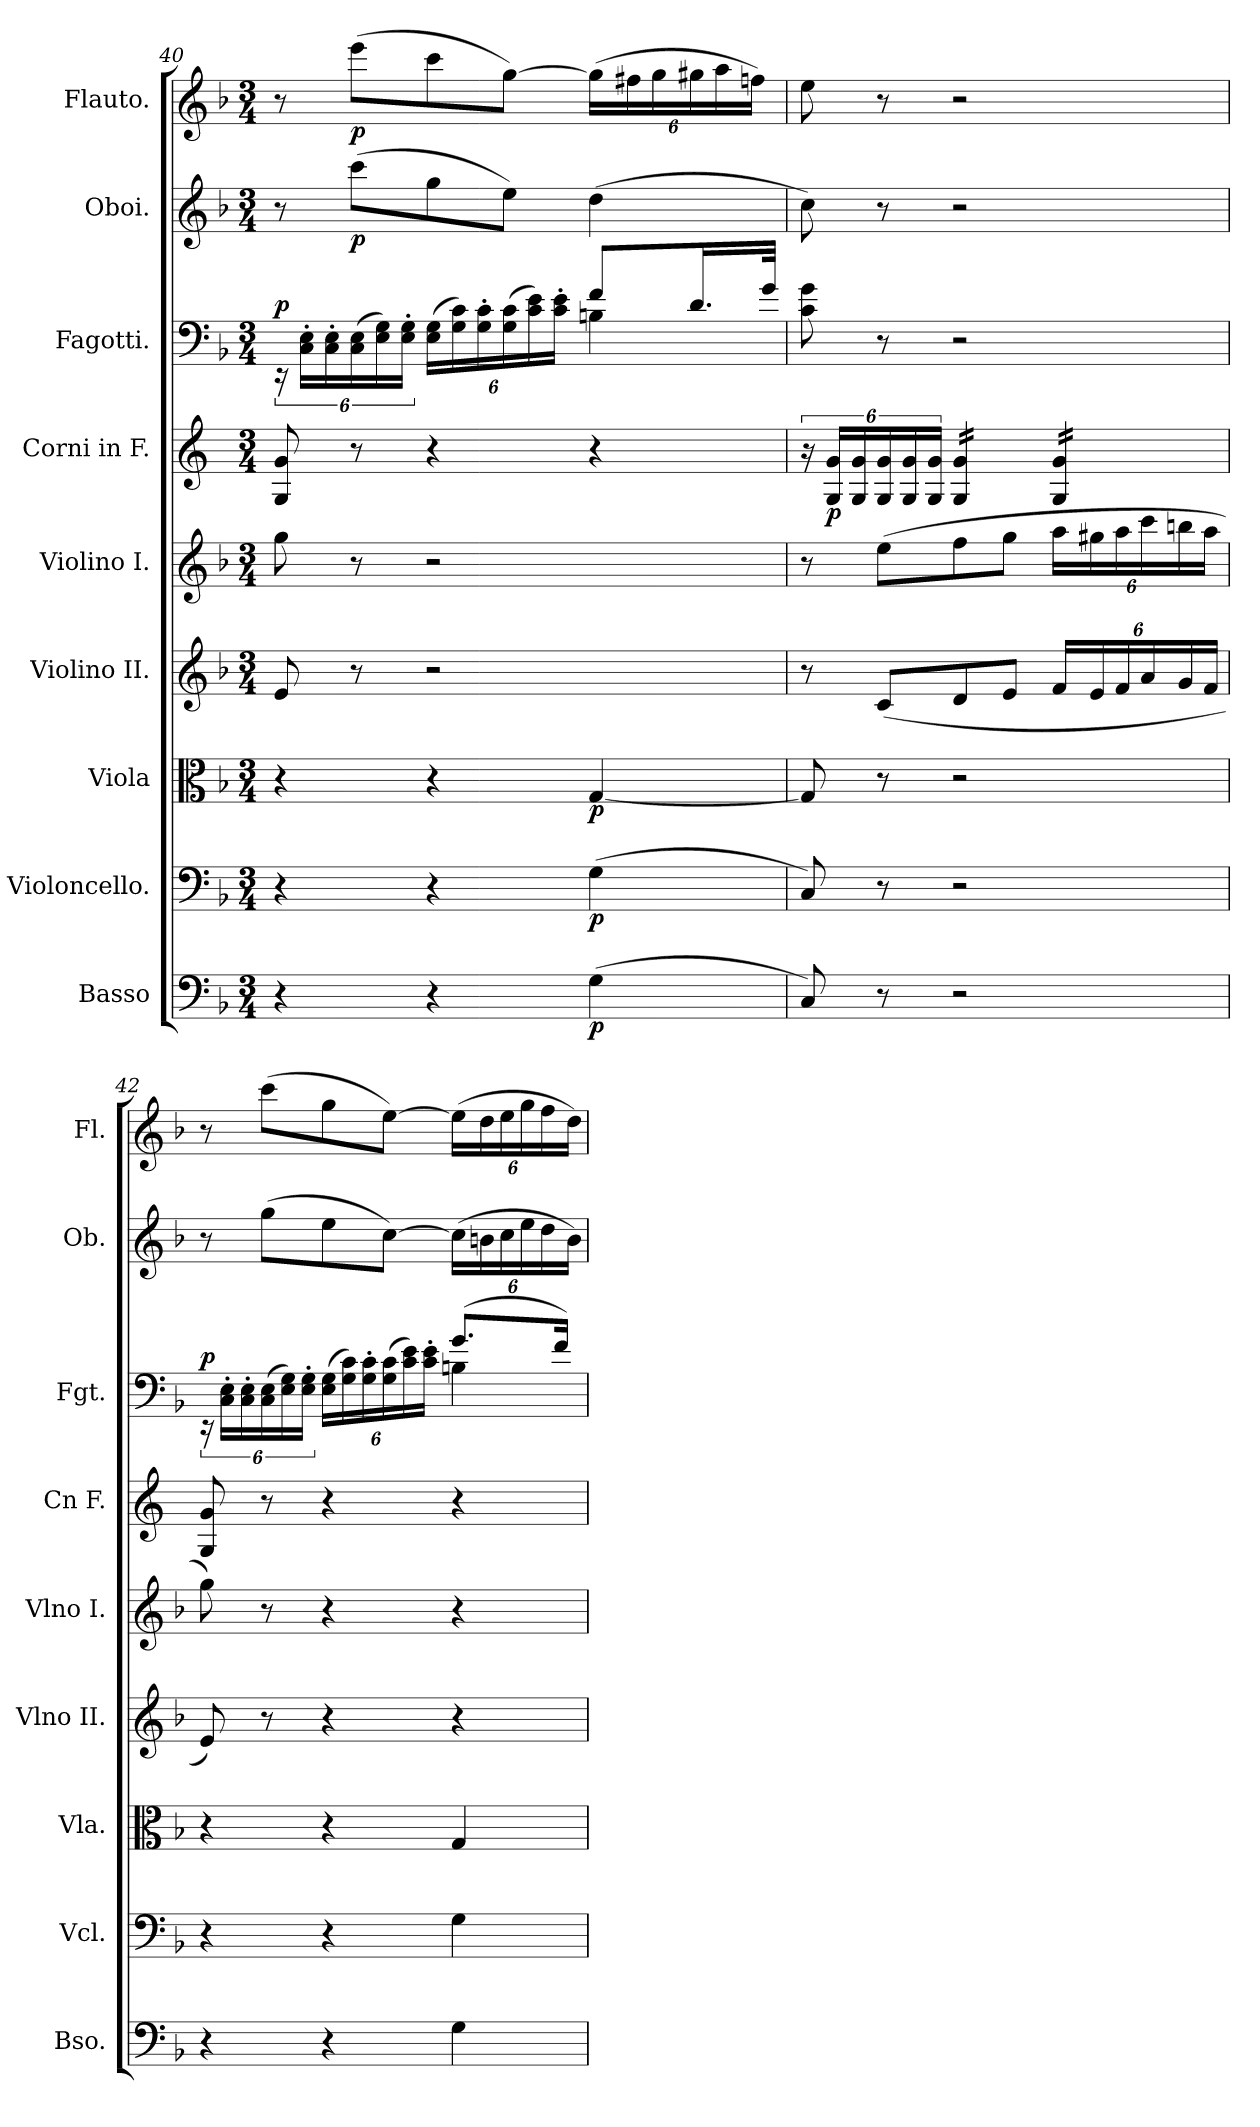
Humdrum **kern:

**kern	**dynam	**kern	**dynam	**kern	**dynam	**kern	**kern	**kern	**dynam	**kern	**dynam	**kern	**dynam	**kern	**dynam
*part9	*part9	*part8	*part8	*part7	*part7	*part6	*part5	*part4	*part4	*part3	*part3	*part2	*part2	*part1	*part1
*staff9	*staff9	*staff8	*staff8	*staff7	*staff7	*staff6	*staff5	*staff4	*staff4	*staff3	*staff3	*staff2	*staff2	*staff1	*staff1
*I"Basso	*	*I"Violoncello.	*	*I"Viola	*	*I"Violino II.	*I"Violino I.	*I"Corni in F.	*	*I"Fagotti.	*	*I"Oboi.	*	*I"Flauto.	*
*I'Bso.	*	*I'Vcl.	*	*I'Vla.	*	*I'Vlno II.	*I'Vlno I.	*I'Cn F.	*	*I'Fgt.	*	*I'Ob.	*	*I'Fl.	*
*clefF4	*	*clefF4	*	*clefC3	*	*clefG2	*clefG2	*clefG2	*	*clefF4	*	*clefG2	*	*clefG2	*
*ITrd7c12	*	*	*	*	*	*	*	*ITrd4c7	*	*	*	*	*	*	*
*k[b-]	*	*k[b-]	*	*k[b-]	*	*k[b-]	*k[b-]	*k[b-]	*	*k[b-]	*	*k[b-]	*	*k[b-]	*
*M3/4	*	*M3/4	*	*M3/4	*	*M3/4	*M3/4	*M3/4	*	*M3/4	*	*M3/4	*	*M3/4	*
=40	=40	=40	=40	=40	=40	=40	=40	=40	=40	=40	=40	=40	=40	=40	=40
*	*	*	*	*	*	*	*	*	*	*^	*	*	*	*	*
!	!	!	!	!	!	!	!	!	!	!	!	!LO:DY:a	!	!	!	!
4r	.	4r	.	4r	.	8e/	8gg\	8C/ 8c/	.	24rEE	2ryy	p	8r	.	8r	.
.	.	.	.	.	.	.	.	.	.	24C\' 24E\'LL	.	.	.	.	.	.
.	.	.	.	.	.	.	.	.	.	24C\' 24E\'	.	.	.	.	.	.
*	*	*	*	*	*	*	*	*	*	*Xbrackettup	*	*	*	*	*	*
!	!	!	!	!	!	!	!	!	!	!	!	!	!	!LO:DY:b	!	!LO:DY:b
.	.	.	.	.	.	8r	8r	8r	.	(>24C\ 24E\	.	.	(>8ccc\L	p	(>8eee\L	p
.	.	.	.	.	.	.	.	.	.	24E\ 24G\)	.	.	.	.	.	.
.	.	.	.	.	.	.	.	.	.	24E\' 24G\'JJ	.	.	.	.	.	.
4r	.	4r	.	4r	.	2r	2r	4r	.	(>24E\ 24G\LL	.	.	8gg\	.	8ccc\	.
.	.	.	.	.	.	.	.	.	.	24G\ 24c\)	.	.	.	.	.	.
.	.	.	.	.	.	.	.	.	.	24G\' 24c\'	.	.	.	.	.	.
.	.	.	.	.	.	.	.	.	.	(>24G\ 24c\	.	.	8ee\J)	.	[8gg\J)	.
.	.	.	.	.	.	.	.	.	.	24c\ 24e\)	.	.	.	.	.	.
.	.	.	.	.	.	.	.	.	.	24c\' 24e\'JJ	.	.	.	.	.	.
*	*	*	*	*	*	*	*	*	*	*	*	*	*	*	*Xbrackettup	*
!	!LO:DY:b	!	!LO:DY:b	!	!LO:DY:b	!	!	!	!	!	!	!	!	!	!	!
(>4GG\	p	(>4G\	p	[4G/	p	.	.	4r	.	8f/L	4Bn\	.	(>4dd\	.	(>24gg\LL]	.
.	.	.	.	.	.	.	.	.	.	.	.	.	.	.	24ff#X\	.
.	.	.	.	.	.	.	.	.	.	.	.	.	.	.	24gg\	.
.	.	.	.	.	.	.	.	.	.	16.d/L	.	.	.	.	24gg#X\	.
.	.	.	.	.	.	.	.	.	.	.	.	.	.	.	24aa\	.
.	.	.	.	.	.	.	.	.	.	.	.	.	.	.	24ffn\JJ)	.
.	.	.	.	.	.	.	.	.	.	32g/JJk	.	.	.	.	.	.
*	*	*	*	*	*	*	*	*	*	*v	*v	*	*	*	*	*
=41	=41	=41	=41	=41	=41	=41	=41	=41	=41	=41	=41	=41	=41	=41	=41
8CC/)	.	8C/)	.	8G/]	.	8r	8r	24r	.	8c\ 8g\	.	8cc\)	.	8ee\	.
!	!	!	!	!	!	!	!	!	!LO:DY:b	!	!	!	!	!	!
.	.	.	.	.	.	.	.	24C/ 24c/LL	p	.	.	.	.	.	.
.	.	.	.	.	.	.	.	24C/ 24c/	.	.	.	.	.	.	.
*	*	*	*	*	*	*	*	*Xbrackettup	*	*	*	*	*	*	*
8r	.	8r	.	8r	.	(<8c/L	(>8ee\L	24C/ 24c/	.	8r	.	8r	.	8r	.
.	.	.	.	.	.	.	.	24C/ 24c/	.	.	.	.	.	.	.
.	.	.	.	.	.	.	.	24C/ 24c/JJ	.	.	.	.	.	.	.
*	*	*	*	*	*	*	*	*tremolo	*	*	*	*	*	*	*
2r	.	2r	.	2r	.	8d/	8ff\	24C/ 24c/LL	.	2r	.	2r	.	2r	.
.	.	.	.	.	.	.	.	24C/ 24c/	.	.	.	.	.	.	.
.	.	.	.	.	.	.	.	24C/ 24c/	.	.	.	.	.	.	.
.	.	.	.	.	.	8e/J	8gg\J	24C/ 24c/	.	.	.	.	.	.	.
.	.	.	.	.	.	.	.	24C/ 24c/	.	.	.	.	.	.	.
.	.	.	.	.	.	.	.	24C/ 24c/JJ	.	.	.	.	.	.	.
*	*	*	*	*	*	*Xbrackettup	*Xbrackettup	*	*	*	*	*	*	*	*
.	.	.	.	.	.	24f/LL	24aa\LL	24C/ 24c/LL	.	.	.	.	.	.	.
.	.	.	.	.	.	24e/	24gg#X\	24C/ 24c/	.	.	.	.	.	.	.
.	.	.	.	.	.	24f/	24aa\	24C/ 24c/	.	.	.	.	.	.	.
.	.	.	.	.	.	24a/	24ccc\	24C/ 24c/	.	.	.	.	.	.	.
.	.	.	.	.	.	24g/	24bbn\	24C/ 24c/	.	.	.	.	.	.	.
.	.	.	.	.	.	24f/JJ	24aa\JJ	24C/ 24c/JJ	.	.	.	.	.	.	.
*	*	*	*	*	*	*	*	*Xtremolo	*	*	*	*	*	*	*
!!LO:PB:g=z
=42	=42	=42	=42	=42	=42	=42	=42	=42	=42	=42	=42	=42	=42	=42	=42
*	*	*	*	*	*	*	*	*	*	*brackettup	*	*	*	*	*
*	*	*	*	*	*	*	*	*	*	*^	*	*	*	*	*
!	!	!	!	!	!	!	!	!	!	!	!	!LO:DY:a	!	!	!	!
4r	.	4r	.	4r	.	8e/)	8gg\)	8C/ 8c/	.	24rEE	2ryy	p	8r	.	8r	.
.	.	.	.	.	.	.	.	.	.	24C\' 24E\'LL	.	.	.	.	.	.
.	.	.	.	.	.	.	.	.	.	24C\' 24E\'	.	.	.	.	.	.
*	*	*	*	*	*	*	*	*	*	*Xbrackettup	*	*	*	*	*	*
.	.	.	.	.	.	8r	8r	8r	.	(>24C\ 24E\	.	.	(>8gg\L	.	(>8ccc\L	.
.	.	.	.	.	.	.	.	.	.	24E\ 24G\)	.	.	.	.	.	.
.	.	.	.	.	.	.	.	.	.	24E\' 24G\'JJ	.	.	.	.	.	.
4r	.	4r	.	4r	.	4r	4r	4r	.	(>24E\ 24G\LL	.	.	8ee\	.	8gg\	.
.	.	.	.	.	.	.	.	.	.	24G\ 24c\)	.	.	.	.	.	.
.	.	.	.	.	.	.	.	.	.	24G\' 24c\'	.	.	.	.	.	.
.	.	.	.	.	.	.	.	.	.	(>24G\ 24c\	.	.	[8cc\J)	.	[8ee\J)	.
.	.	.	.	.	.	.	.	.	.	24c\ 24e\)	.	.	.	.	.	.
.	.	.	.	.	.	.	.	.	.	24c\' 24e\'JJ	.	.	.	.	.	.
*	*	*	*	*	*	*	*	*	*	*	*	*	*Xbrackettup	*	*	*
4GG\	.	4G\	.	4G/	.	4r	4r	4r	.	(>8.g/L	4Bn\	.	(>24cc\LL]	.	(>24ee\LL]	.
.	.	.	.	.	.	.	.	.	.	.	.	.	24bn\	.	24dd\	.
.	.	.	.	.	.	.	.	.	.	.	.	.	24cc\	.	24ee\	.
.	.	.	.	.	.	.	.	.	.	.	.	.	24ee\	.	24gg\	.
.	.	.	.	.	.	.	.	.	.	.	.	.	24dd\	.	24ff\	.
.	.	.	.	.	.	.	.	.	.	16f/Jk)	.	.	.	.	.	.
.	.	.	.	.	.	.	.	.	.	.	.	.	24b\JJ)	.	24dd\JJ)	.
*	*	*	*	*	*	*	*	*	*	*v	*v	*	*	*	*	*
=	=	=	=	=	=	=	=	=	=	=	=	=	=	=	=
*-	*-	*-	*-	*-	*-	*-	*-	*-	*-	*-	*-	*-	*-	*-	*-
